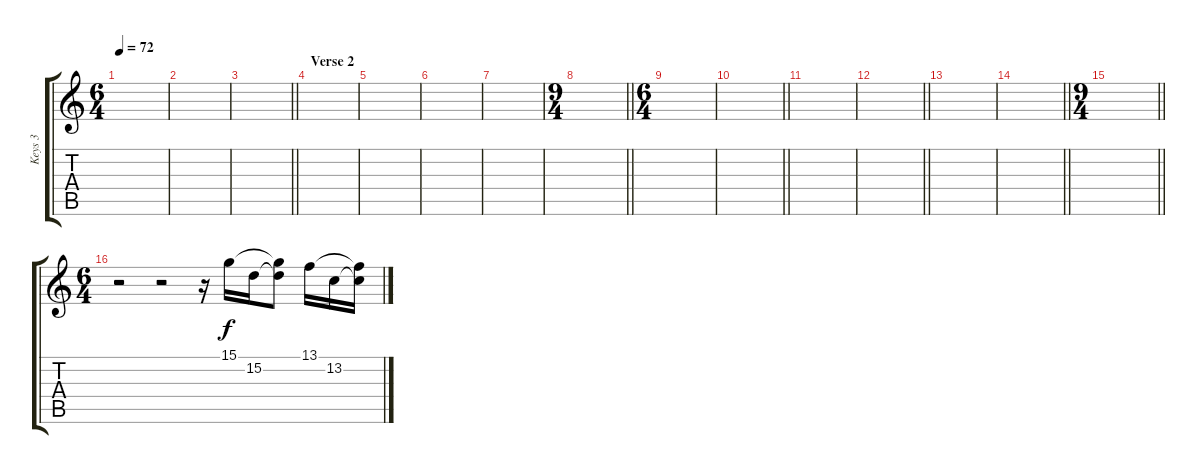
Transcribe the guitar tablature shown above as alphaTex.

\track ("Keys 3" "Keys 3") {instrument electricpiano1}
\staff {score tabs}
\tuning (E4 B3 G3 D3 A2 E2) {hide}
\ts (6 4)
\tempo 72
\clef g2
\ks c
|
|
\barLineRight lightlight
|
\section ("" "Verse 2")
|
|
|
|
\ts (9 4)
\barLineRight lightlight
|
\ts (6 4)
\section ("" "")
|
\barLineRight lightlight
|
|
\barLineRight lightlight
|
|
\barLineRight lightlight
|
\ts (9 4)
\barLineRight lightlight
|
\ts (6 4)
\section ("" "")
r.2 r.2 r.16 15.1.16 15.2.16 (15.1{t} 15.2{t}).8 13.1.16 13.2.16 (13.1{t} 13.2{t}).16
